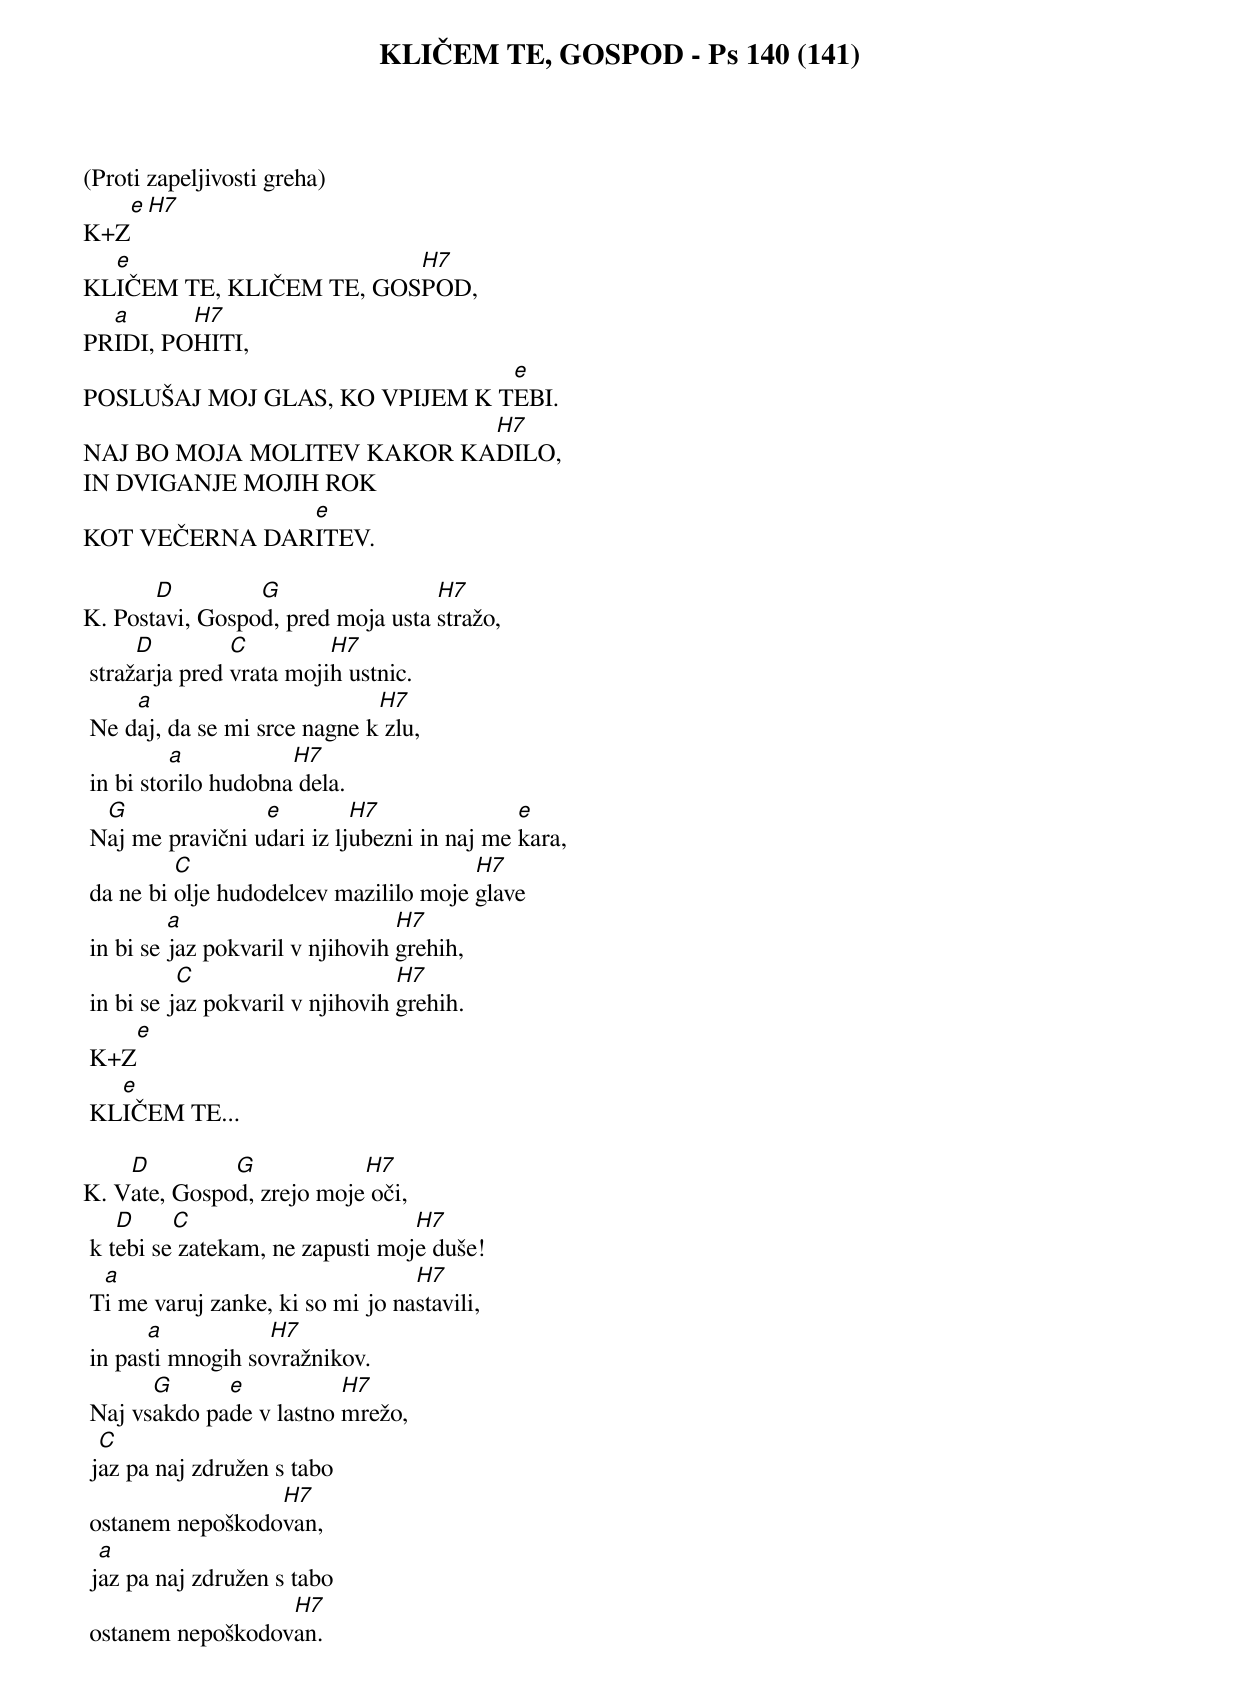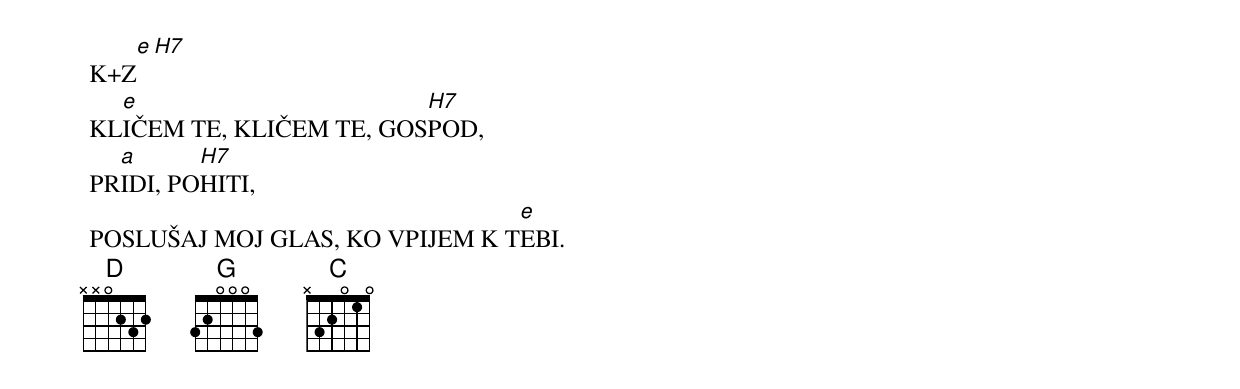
{title: KLIČEM TE, GOSPOD - Ps 140 (141)}

(Proti zapeljivosti greha)
K+Z[e][H7]
KL[e]IČEM TE, KLIČEM TE, GOS[H7]POD,
PR[a]IDI, PO[H7]HITI,
POSLUŠAJ MOJ GLAS, KO VPIJEM K T[e]EBI.
NAJ BO MOJA MOLITEV KAKOR KA[H7]DILO,
IN DVIGANJE MOJIH ROK
KOT VEČERNA DAR[e]ITEV.

K.	Post[D]avi, Gospo[G]d, pred moja usta [H7]stražo,
	straž[D]arja pred [C]vrata moji[H7]h ustnic.
	Ne d[a]aj, da se mi srce nagne k[H7] zlu,
	in bi sto[a]rilo hudobna[H7] dela.
	N[G]aj me pravični u[e]dari iz lj[H7]ubezni in naj me [e]kara,
	da ne bi [C]olje hudodelcev mazililo moje [H7]glave
	in bi se [a]jaz pokvaril v njihovih [H7]grehih,
	in bi se j[C]az pokvaril v njihovih [H7]grehih.
	K+Z[e]
	KL[e]IČEM TE...

K.	V[D]ate, Gospo[G]d, zrejo moje[H7] oči,
	k t[D]ebi se[C] zatekam, ne zapusti moj[H7]e duše!
	T[a]i me varuj zanke, ki so mi jo na[H7]stavili,
	in pas[a]ti mnogih so[H7]vražnikov.
	Naj vs[G]akdo pa[e]de v lastno [H7]mrežo,
	j[C]az pa naj združen s tabo
	ostanem nepoškodo[H7]van,
	j[a]az pa naj združen s tabo
	ostanem nepoškodov[H7]an.
	K+Z[e][H7]
	KL[e]IČEM TE, KLIČEM TE, GOS[H7]POD,
	PR[a]IDI, PO[H7]HITI,
	POSLUŠAJ MOJ GLAS, KO VPIJEM K T[e]EBI.
